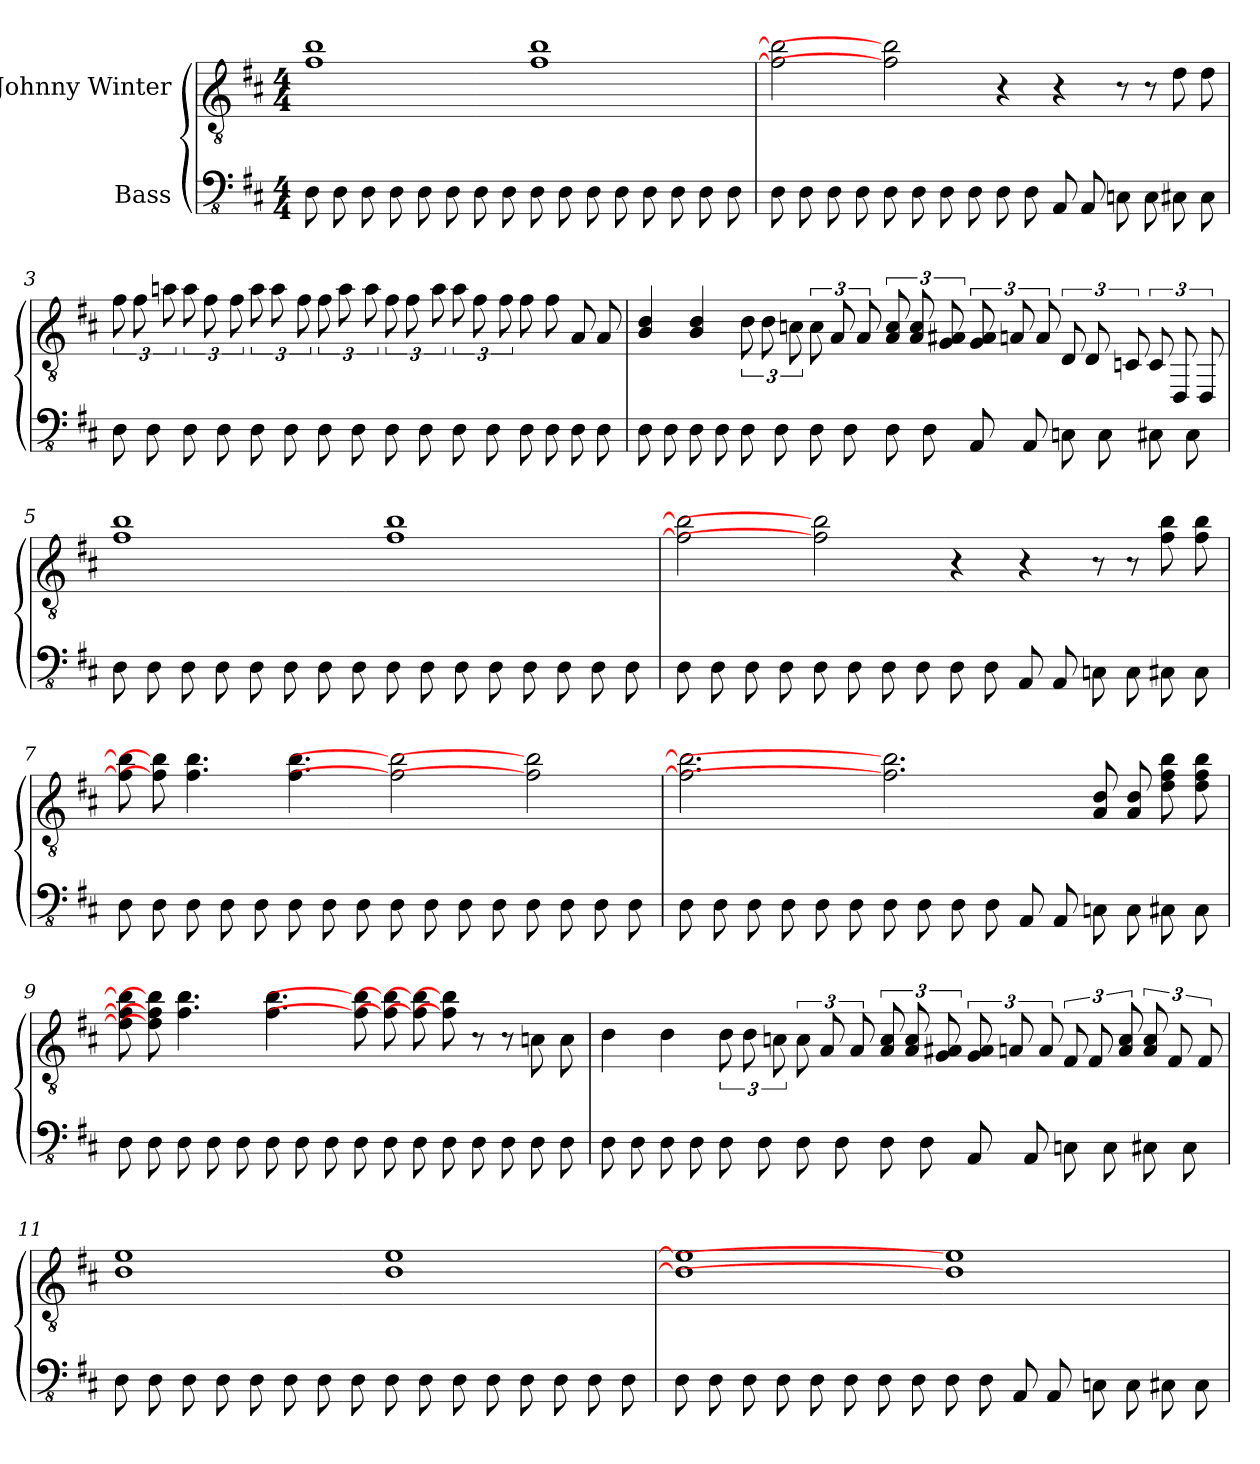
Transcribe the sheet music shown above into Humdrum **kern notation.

**kern	**kern
*part2	*part1
*staff2	*staff1
*I"Bass	*I"Johnny Winter
*stria4	*stria6
*clefFv4	*clefGv2
*k[f#c#]	*k[f#c#]
*M4/4	*M4/4
*MM150	*MM150
=1	=1
8DD	1dd 1a
8DD	.
8DD	.
8DD	.
8DD	.
8DD	.
8DD	.
8DD	.
8DD	1dd 1a
8DD	.
8DD	.
8DD	.
8DD	.
8DD	.
8DD	.
8DD	.
=2	=2
8DD	2dd] 2a]
8DD	.
8DD	.
8DD	.
8DD	2dd] 2a]
8DD	.
8DD	.
8DD	.
8DD	4r
8DD	.
8AAA	4r
8AAA	.
8CC	8r
8CC	8r
8CC#	8f#
8CC#	8f#
=3	=3
8DD	12a
.	12a
8DD	.
.	12cc
8DD	12cc
.	12a
8DD	.
.	12a
8DD	12cc
.	12cc
8DD	.
.	12a
8DD	12a
.	12cc
8DD	.
.	12cc
8DD	12a
.	12a
8DD	.
.	12cc
8DD	12cc
.	12a
8DD	.
.	12a
8DD	8a
8DD	8a
8DD	8A
8DD	8A
=4	=4
8DD	4d 4B
8DD	.
8DD	4d 4B
8DD	.
8DD	12d
.	12d
8DD	.
.	12c
8DD	12c
.	12A
8DD	.
.	12A
8DD	12c 12A
.	12c 12A
8DD	.
.	12A# 12G
8AAA	12A# 12G
.	12A
8AAA	.
.	12A
8CC	12D
.	12D
8CC	.
.	12C
8CC#	12C
.	12DD
8CC#	.
.	12DD
=5	=5
8DD	1dd 1a
8DD	.
8DD	.
8DD	.
8DD	.
8DD	.
8DD	.
8DD	.
8DD	1dd 1a
8DD	.
8DD	.
8DD	.
8DD	.
8DD	.
8DD	.
8DD	.
=6	=6
8DD	2dd] 2a]
8DD	.
8DD	.
8DD	.
8DD	2dd] 2a]
8DD	.
8DD	.
8DD	.
8DD	4r
8DD	.
8AAA	4r
8AAA	.
8CC	8r
8CC	8r
8CC#	8dd 8a
8CC#	8dd 8a
=7	=7
8DD	8dd] 8a]
8DD	8dd] 8a]
8DD	4.dd 4.a
8DD	.
8DD	.
8DD	4.dd 4.a
8DD	.
8DD	.
8DD	2dd] 2a]
8DD	.
8DD	.
8DD	.
8DD	2dd] 2a]
8DD	.
8DD	.
8DD	.
=8	=8
8DD	2.dd] 2.a]
8DD	.
8DD	.
8DD	.
8DD	.
8DD	.
8DD	2.dd] 2.a]
8DD	.
8DD	.
8DD	.
8AAA	.
8AAA	.
8CC	8d 8A
8CC	8d 8A
8CC#	8dd 8a 8f#
8CC#	8dd 8a 8f#
=9	=9
8DD	8dd] 8a] 8f#]
8DD	8dd] 8a] 8f#]
8DD	4.dd 4.a
8DD	.
8DD	.
8DD	4.dd 4.a
8DD	.
8DD	.
8DD	8dd] 8a]
8DD	8dd] 8a]
8DD	8dd] 8a]
8DD	8dd] 8a]
8DD	8r
8DD	8r
8DD	8c
8DD	8c
=10	=10
8DD	4d
8DD	.
8DD	4d
8DD	.
8DD	12d
.	12d
8DD	.
.	12c
8DD	12c
.	12A
8DD	.
.	12A
8DD	12c 12A
.	12c 12A
8DD	.
.	12A# 12G
8AAA	12A# 12G
.	12A
8AAA	.
.	12A
8CC	12F#
.	12F#
8CC	.
.	12c 12A
8CC#	12c 12A
.	12F#
8CC#	.
.	12F#
=11	=11
8DD	1g 1d
8DD	.
8DD	.
8DD	.
8DD	.
8DD	.
8DD	.
8DD	.
8DD	1g 1d
8DD	.
8DD	.
8DD	.
8DD	.
8DD	.
8DD	.
8DD	.
=12	=12
8DD	1g] 1d]
8DD	.
8DD	.
8DD	.
8DD	.
8DD	.
8DD	.
8DD	.
8DD	1g] 1d]
8DD	.
8AAA	.
8AAA	.
8CC	.
8CC	.
8CC#	.
8CC#	.
=	=
*-	*-
